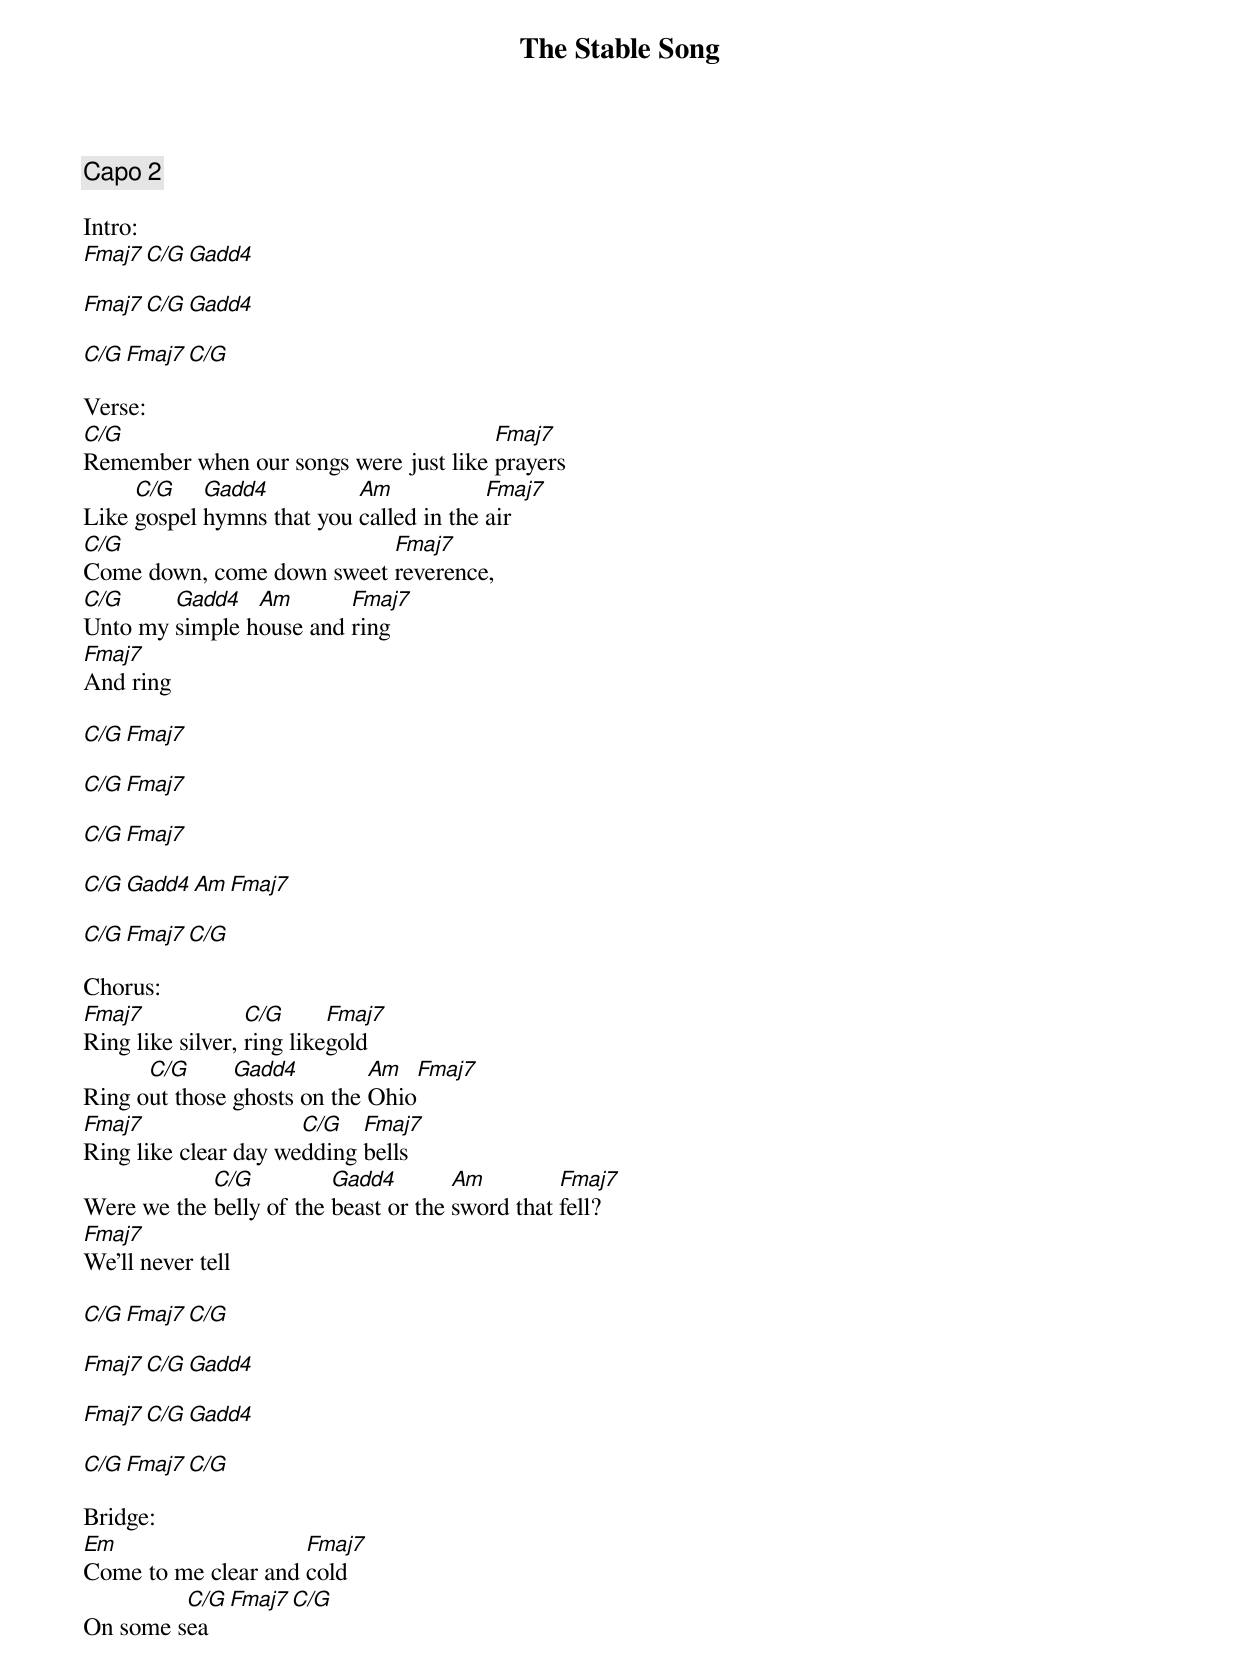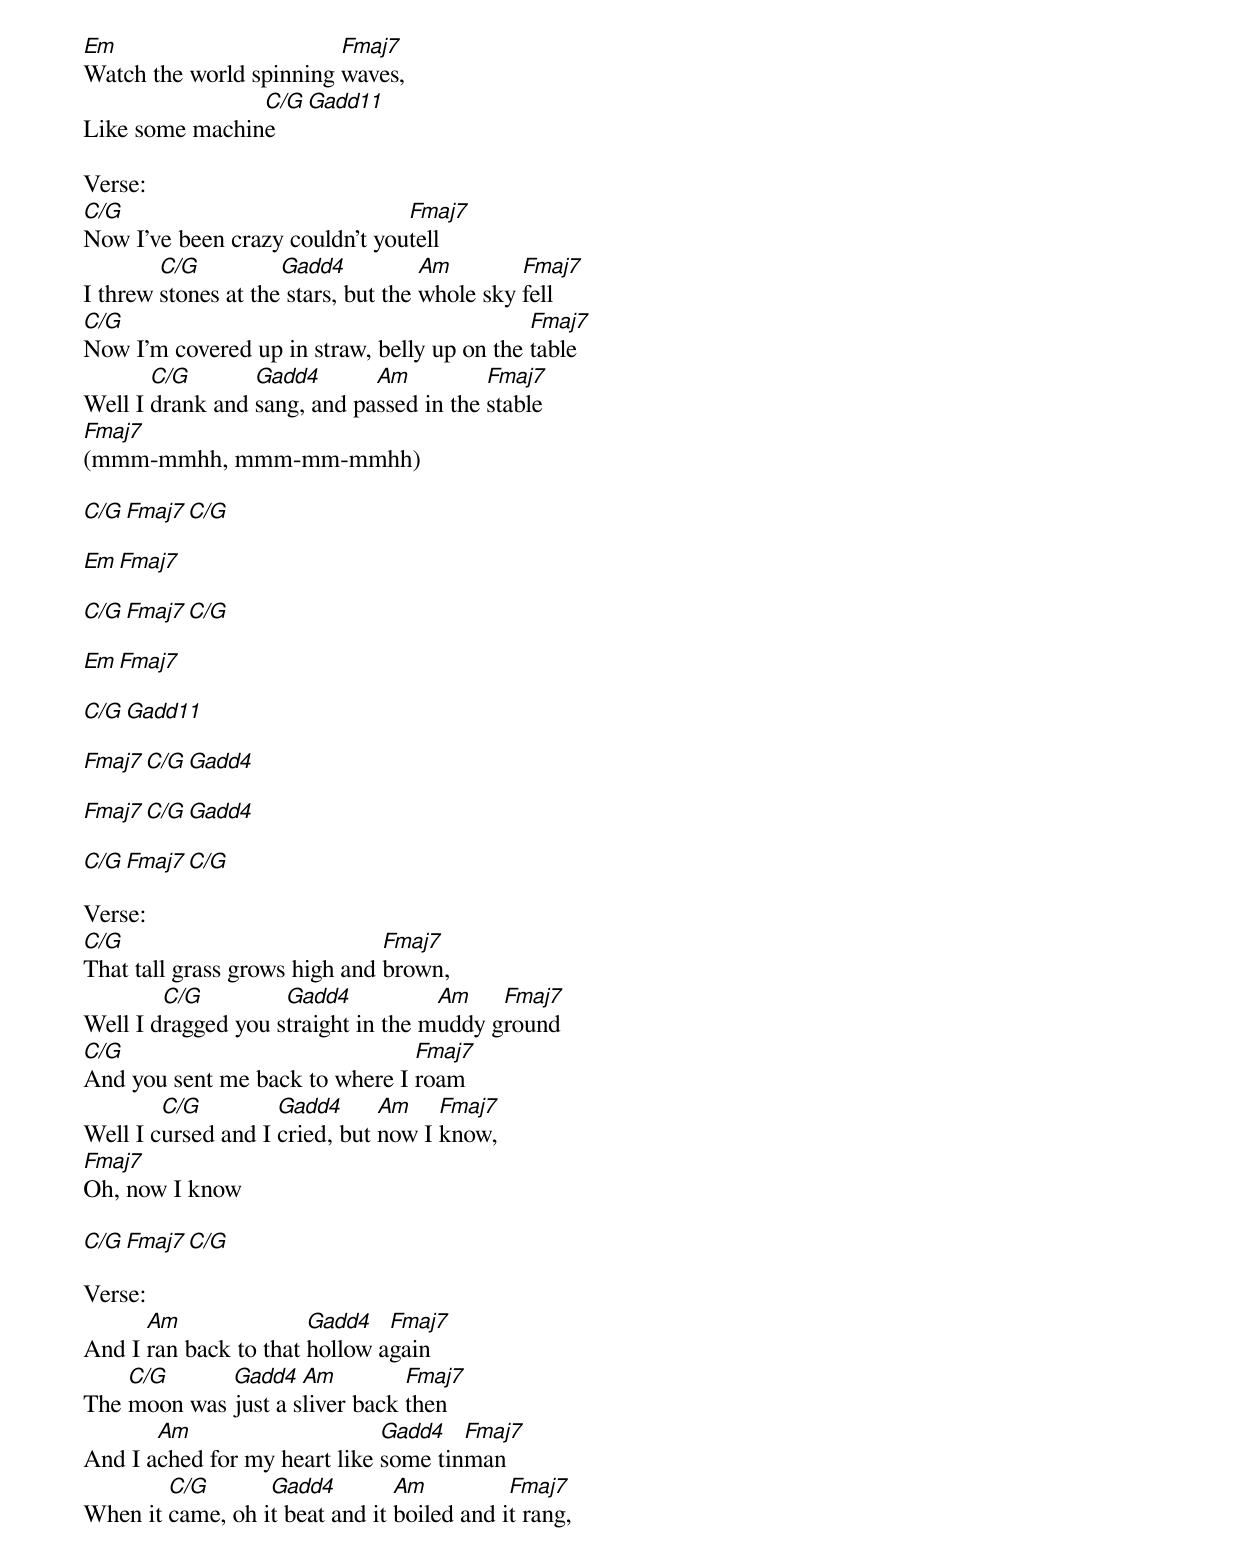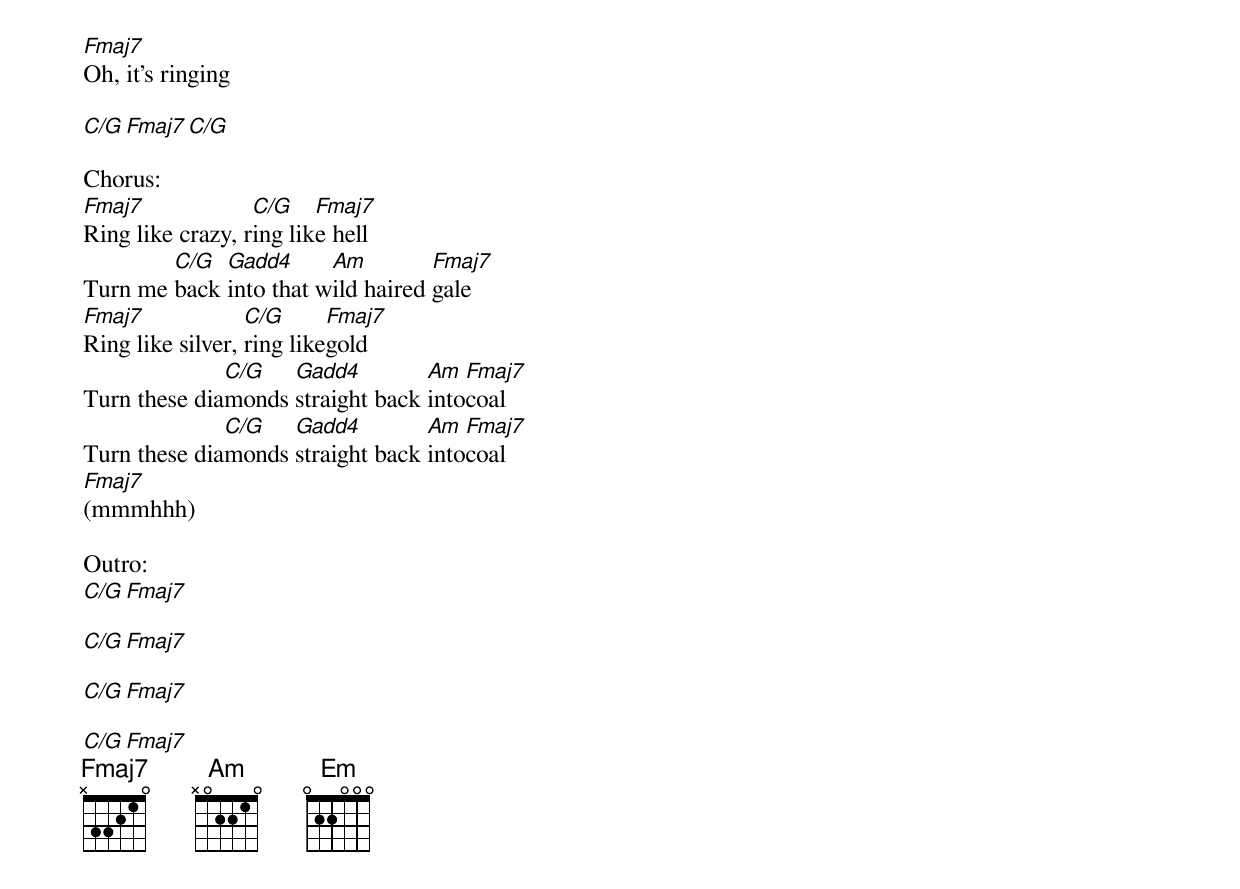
{title:The Stable Song}
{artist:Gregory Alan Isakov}
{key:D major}
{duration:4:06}
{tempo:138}
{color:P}

{comment: Capo 2}

Intro:
[Fmaj7][C/G][Gadd4]

[Fmaj7][C/G][Gadd4]

[C/G][Fmaj7][C/G]

Verse:
[C/G]Remember when our songs were just like [Fmaj7]prayers
Like [C/G]gospel [Gadd4]hymns that you [Am]called in the [Fmaj7]air
[C/G]Come down, come down sweet [Fmaj7]reverence,
[C/G]Unto my [Gadd4]simple h[Am]ouse and [Fmaj7]ring
[Fmaj7]And ring

[C/G][Fmaj7]

[C/G][Fmaj7]

[C/G][Fmaj7]

[C/G][Gadd4][Am][Fmaj7]

[C/G][Fmaj7][C/G]

Chorus:
[Fmaj7]Ring like silver, [C/G]ring like[Fmaj7]gold
Ring o[C/G]ut those [Gadd4]ghosts on the [Am]Ohio[Fmaj7]
[Fmaj7]Ring like clear day we[C/G]dding [Fmaj7]bells
Were we the [C/G]belly of the [Gadd4]beast or the [Am]sword that [Fmaj7]fell?
[Fmaj7]We'll never tell

[C/G][Fmaj7][C/G]

[Fmaj7][C/G][Gadd4]

[Fmaj7][C/G][Gadd4]

[C/G][Fmaj7][C/G]

Bridge:
[Em]Come to me clear and [Fmaj7]cold
On some s[C/G]ea[Fmaj7][C/G]
[Em]Watch the world spinning [Fmaj7]waves,
Like some machin[C/G]e[Gadd11]

Verse:
[C/G]Now I've been crazy couldn't you[Fmaj7]tell
I threw [C/G]stones at the[Gadd4] stars, but the [Am]whole sky [Fmaj7]fell
[C/G]Now I'm covered up in straw, belly up on the [Fmaj7]table
Well I [C/G]drank and [Gadd4]sang, and pa[Am]ssed in the [Fmaj7]stable
[Fmaj7](mmm-mmhh, mmm-mm-mmhh)

[C/G][Fmaj7][C/G]

[Em][Fmaj7]

[C/G][Fmaj7][C/G]

[Em][Fmaj7]

[C/G][Gadd11]

[Fmaj7][C/G][Gadd4]

[Fmaj7][C/G][Gadd4]

[C/G][Fmaj7][C/G]

Verse:
[C/G]That tall grass grows high and [Fmaj7]brown,
Well I d[C/G]ragged you s[Gadd4]traight in the m[Am]uddy g[Fmaj7]round
[C/G]And you sent me back to where I [Fmaj7]roam
Well I c[C/G]ursed and I [Gadd4]cried, but [Am]now I [Fmaj7]know,
[Fmaj7]Oh, now I know

[C/G][Fmaj7][C/G]

Verse:
And I [Am]ran back to that [Gadd4]hollow a[Fmaj7]gain
The [C/G]moon was [Gadd4]just a s[Am]liver back [Fmaj7]then
And I a[Am]ched for my heart like [Gadd4]some tin[Fmaj7]man
When it [C/G]came, oh i[Gadd4]t beat and it [Am]boiled and i[Fmaj7]t rang,
[Fmaj7]Oh, it's ringing

[C/G][Fmaj7][C/G]

Chorus:
[Fmaj7]Ring like crazy, r[C/G]ing lik[Fmaj7]e hell
Turn me [C/G]back [Gadd4]into that w[Am]ild haired [Fmaj7]gale
[Fmaj7]Ring like silver, [C/G]ring like[Fmaj7]gold
Turn these dia[C/G]monds [Gadd4]straight back [Am]into[Fmaj7]coal
Turn these dia[C/G]monds [Gadd4]straight back [Am]into[Fmaj7]coal
[Fmaj7](mmmhhh)

Outro:
[C/G][Fmaj7]

[C/G][Fmaj7]

[C/G][Fmaj7]

[C/G][Fmaj7]
